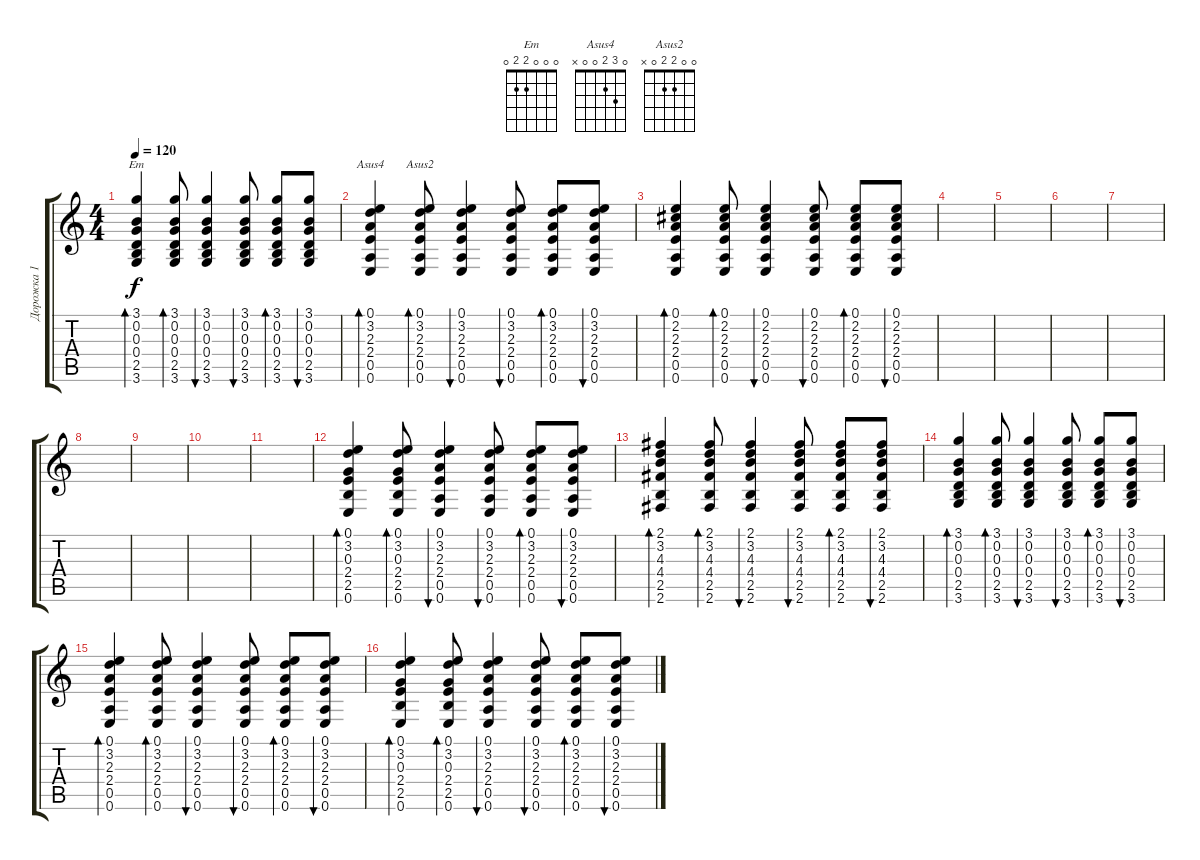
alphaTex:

\track ("Дорожка 1" "Дорожка 1") {instrument acousticguitarsteel}
\staff {score tabs}
\tuning (E4 B3 G3 D3 A2 E2) {hide}
\chord ("Em" 0 0 0 2 2 0)
\chord ("Asus4" 0 3 2 0 0 x)
\chord ("Asus2" 0 0 2 2 0 x)
\ts (4 4)
\tempo 120
\clef g2
\ks c
(3.1 0.2 0.3 0.4 2.5 3.6).4{bd 60 ch "Em" dy f} (3.1 0.2 0.3 0.4 2.5 3.6).8{bd 60} (3.1 0.2 0.3 0.4 2.5 3.6).4{bu 60} (3.1 0.2 0.3 0.4 2.5 3.6).8{bu 60} (3.1 0.2 0.3 0.4 2.5 3.6).8{bd 60} (3.1 0.2 0.3 0.4 2.5 3.6).8{bu 60} |
(0.1 3.2 2.3 2.4 0.5 0.6).4{bd 60 ch "Asus4"} (0.1 3.2 2.3 2.4 0.5 0.6).8{bd 60 ch "Asus2"} (0.1 3.2 2.3 2.4 0.5 0.6).4{bu 60} (0.1 3.2 2.3 2.4 0.5 0.6).8{bu 60} (0.1 3.2 2.3 2.4 0.5 0.6).8{bd 60} (0.1 3.2 2.3 2.4 0.5 0.6).8{bu 60} |
(0.1 2.2 2.3 2.4 0.5 0.6).4{bd 60} (0.1 2.2 2.3 2.4 0.5 0.6).8{bd 60} (0.1 2.2 2.3 2.4 0.5 0.6).4{bu 60} (0.1 2.2 2.3 2.4 0.5 0.6).8{bu 60} (0.1 2.2 2.3 2.4 0.5 0.6).8{bd 60} (0.1 2.2 2.3 2.4 0.5 0.6).8{bu 60} |
|
|
|
|
|
|
|
|
(0.1 3.2 0.3 2.4 2.5 0.6).4{bd 60} (0.1 3.2 0.3 2.4 2.5 0.6).8{bd 60} (0.1 3.2 2.3 2.4 0.5 0.6).4{bu 60} (0.1 3.2 2.3 2.4 0.5 0.6).8{bu 60} (0.1 3.2 2.3 2.4 0.5 0.6).8{bd 60} (0.1 3.2 2.3 2.4 0.5 0.6).8{bu 60} |
(2.1 3.2 4.3 4.4 2.5 2.6).4{bd 60} (2.1 3.2 4.3 4.4 2.5 2.6).8{bd 60} (2.1 3.2 4.3 4.4 2.5 2.6).4{bu 60} (2.1 3.2 4.3 4.4 2.5 2.6).8{bu 60} (2.1 3.2 4.3 4.4 2.5 2.6).8{bd 60} (2.1 3.2 4.3 4.4 2.5 2.6).8{bu 60} |
(3.1 0.2 0.3 0.4 2.5 3.6).4{bd 60} (3.1 0.2 0.3 0.4 2.5 3.6).8{bd 60} (3.1 0.2 0.3 0.4 2.5 3.6).4{bu 60} (3.1 0.2 0.3 0.4 2.5 3.6).8{bu 60} (3.1 0.2 0.3 0.4 2.5 3.6).8{bd 60} (3.1 0.2 0.3 0.4 2.5 3.6).8{bu 60} |
(0.1 3.2 2.3 2.4 0.5 0.6).4{bd 60} (0.1 3.2 2.3 2.4 0.5 0.6).8{bd 60} (0.1 3.2 2.3 2.4 0.5 0.6).4{bu 60} (0.1 3.2 2.3 2.4 0.5 0.6).8{bu 60} (0.1 3.2 2.3 2.4 0.5 0.6).8{bd 60} (0.1 3.2 2.3 2.4 0.5 0.6).8{bu 60} |
(0.1 3.2 0.3 2.4 2.5 0.6).4{bd 60} (0.1 3.2 0.3 2.4 2.5 0.6).8{bd 60} (0.1 3.2 2.3 2.4 0.5 0.6).4{bu 60} (0.1 3.2 2.3 2.4 0.5 0.6).8{bu 60} (0.1 3.2 2.3 2.4 0.5 0.6).8{bd 60} (0.1 3.2 2.3 2.4 0.5 0.6).8{bu 60}
